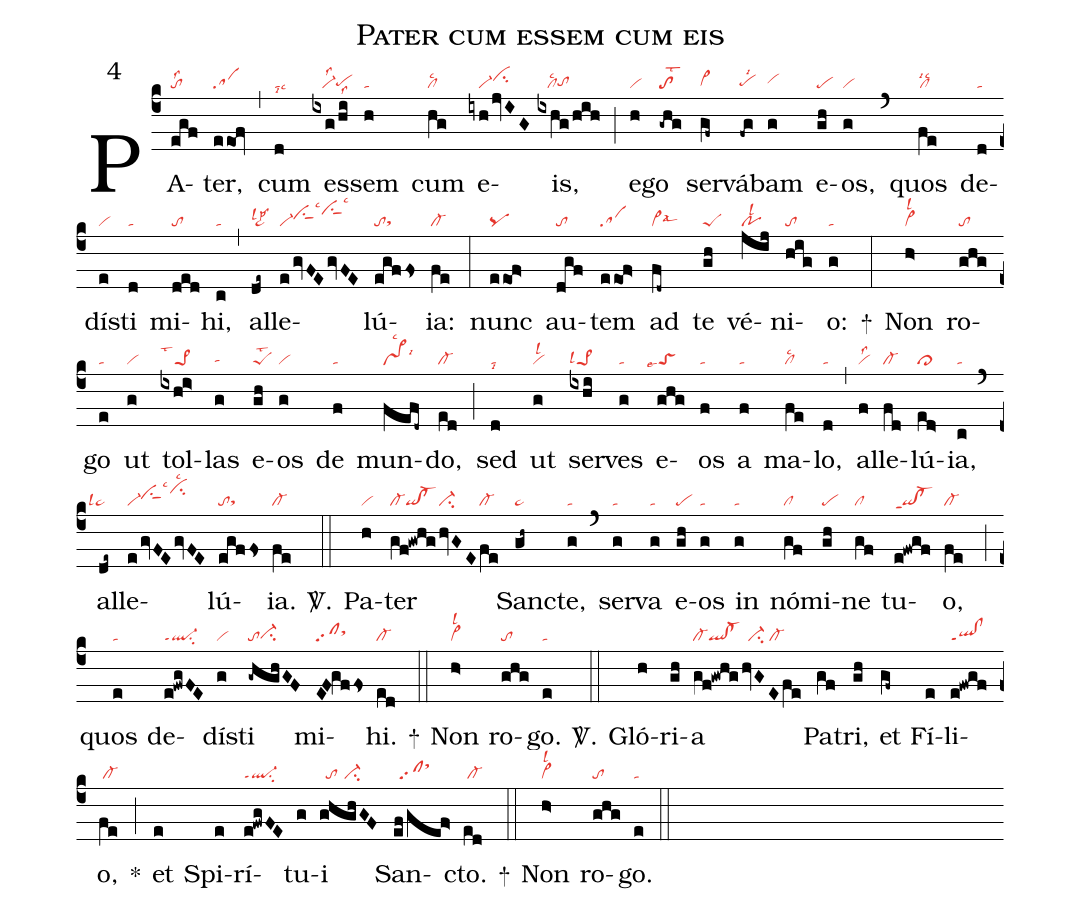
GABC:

name: Pater cum essem cum eis;
mode: 4;
nabc-lines: 1;
%%
(c4)
PA(egf|tolss2)ter,(eeOf|sa) (,)
cum(d|talsc6lsi8) es(ixg/hi|///vi-lss2pehglss8)sem(h|ta) cum(hg|cllsc2) e(iyh/jvIG|///vi-cihi)is,(ixhg/hih|///cllsc2tohg) (;)
e(h|vi)go(-ghg|tolst2) ser(gf~|vi>hg)vá(-fg|pehglsi2)bam(g|vihh) e(gh|pe)os,(g|vi) (`)
quos(fe|cllsi2lsc2) de(d|ta)dí(e|vi)sti(d|ta) mi(ded|to)hi,(c|ta) (,)
al(de~|ta>lsl2lsp2)le(e/gvFEgvFE|vi-vihisu1sut1lsc3vihksu1sut1lsc3)lú(egffs|tosthg)ia:(fe|cl-) (:)
nunc(eeOf>|pq) au(dgf|to)tem(eeOf>|sa) ad(fd~|vi>lsal6) te(gh|peS) vé(jij|polsl2)ni(hig|to)o:(g|ta) +(:)
Non(h>|vi>lsl2) ro(ghg|to)go(e|ta) ut(g|vi) tol(ixhi>|pe>1lst1)las(g|tahg) e(gh|peSlst2)os(g|vi) de(f|ta) mun(fefd~|vs>lsc2lsi6)do,(ed|cl-) (;)
sed(d|talsi8) ut(g|vilsl2) ser(ixhi|pe>1lsl4)ves(g|ta) e(ghg|```toSlse7)os(f|ta) a(f|ta) ma(fe|cllsc2)lo,(d|ta) (,)
al(f|vilss2)le(fd|cl-)lú(ed>|cl>)ia,(c|ta) (`)
al(de~|```ta>lsl1)le(e/gvFEgvFE|vi-vihisu1sut1lsc3cihklsc2)lú(egffs|tosthg)ia.(fe|cl-) <sp>V/</sp>.(::)
Pa(h|vi)ter(gf!gwhg/|cl-qi!cl-|hvGE|ci-|fe|cl-) San(gh~|ta>)cte,(g|ta) (`)
ser(g|ta)va(g|ta) e(gh|pe)os(g|ta) in(g|ta) nó(gf|cl)mi(gh|pe)ne(gf|cl) tu(e!fwgf|qi!cl-ppt1)o,(fe|cl-) (;)
quos(e|ta) de(e!fwgFE|ql-ppt1su2)dí(g|vi)sti(-ghghGF|toci-hg) mi(EF!gffs|sfsthi)hi.(ed|cl-) +(::)
Non(h>|vi>lsl2) ro(ghg|to)go.(e|ta) <sp>V/</sp>.(::)
Gló(h)ri(gh)a(gf!gwhg|cl-ql!cl-|hvGEfe|//ci-/cl-) Pa(gf)tri,(gh) et(gf~) Fí(e)li(e!fwgf|ql!clppt1)o,(fe|/cl-) *(;)
et(e) Spi(e)rí(e!fwgFE|ql-ppt1su2)tu(g)i(ghghGF|//to//ci-) San(ef/gef>|//sfsthk)cto.(ed|/cl-) +(::)
Non(h>|vi>lsl2) ro(ghg|to)go.(e|ta) (::)
